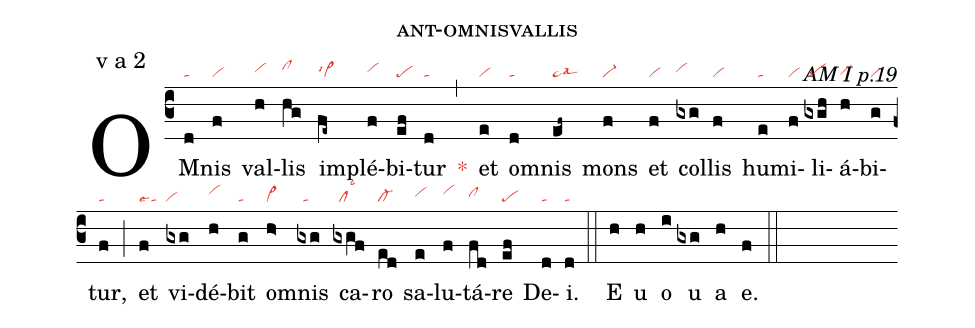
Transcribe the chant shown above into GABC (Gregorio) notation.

name: ant-omnisvallis;
commentary: AM I p.19;
annotation: v a 2;
mode: 5;
nabc-lines:1;
%%
(c3) OM(d|ta)nis(f|vi) val(h|vihh)lis(hg|clhi) im(fe~|cl~lsi4)plé(f|vihh)bi(ef|pe)tur(d|ta)
<c>*</c>(,) et(e|vi) om(d|ta)nis(ef~|pe~lsal3) mons(f|vi-) et(f|vi) col(gxg|vihh)lis(f|vi) hu(e|ta)mi(f|vi)li(gxgh|//pehg)á(h|vihg)bi(g|vi)tur,(f|ta) (;) et(f|talse1) vi(gxg|vi)dé(h|vihi)bit(g|ta) om(h>|cl~)nis(gxg|//ta) ca(gxgf|//cllsc3)ro(ed|cl-) sa(e|vihh)lu(f|vihi)tá(fd|clhh)re(ef|pe) De(d|ta)i.(d|ta) (::)
E(h) u(h) o(i) u(gxg) a(h) e.(f) (::)
